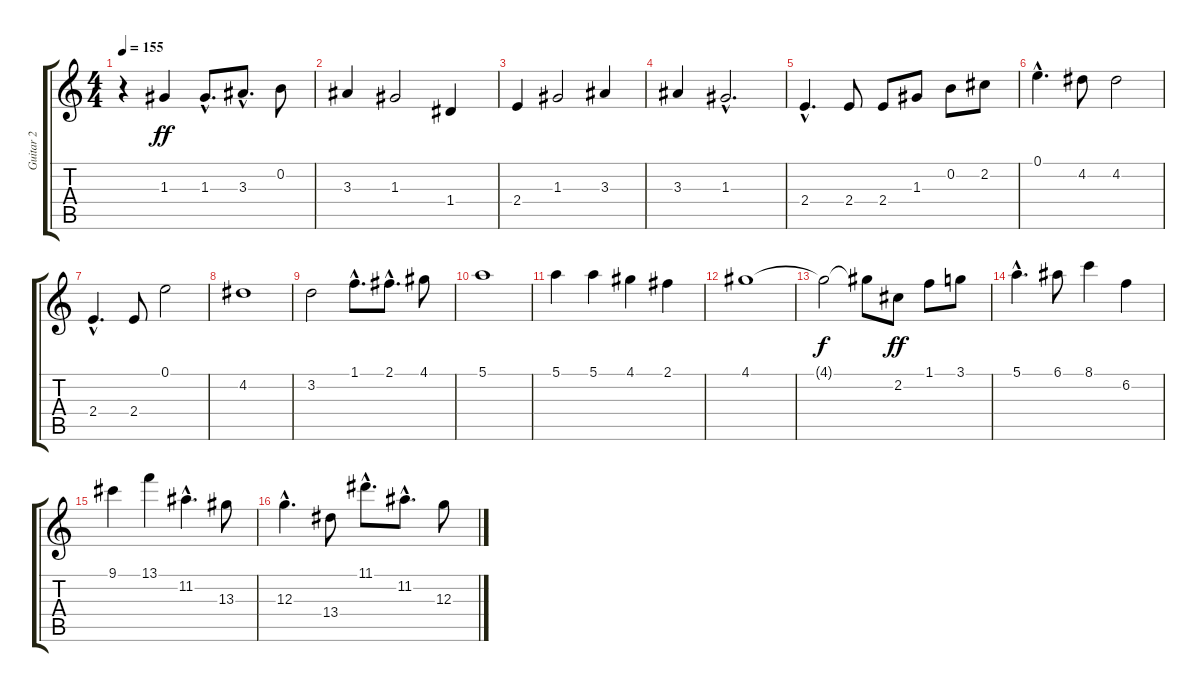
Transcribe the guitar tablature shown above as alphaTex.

\track ("Guitar 2" "Guitar 2") {instrument distortionguitar}
\staff {score tabs}
\tuning (E4 B3 G3 D3 A2 E2) {hide}
\ts (4 4)
\tempo 155
\clef g2
\ks c
r.4{dy ff} 1.3.4 1.3{hac}.8{d} 3.3{hac}.8{d} 0.2.8 |
3.3.4 1.3.2 1.4.4 |
2.4.4 1.3.2 3.3.4 |
3.3.4 1.3{hac}.2{d} |
2.4{hac}.4{d} 2.4.8 2.4.8 1.3.8 0.2.8 2.2.8 |
0.1{hac}.4{d} 4.2.8 4.2.2 |
2.4{hac}.4{d} 2.4.8 0.1.2 |
4.2.1 |
3.2.2 1.1{hac}.8{d} 2.1{hac}.8{d} 4.1.8 |
5.1.1 |
5.1.4 5.1.4 4.1.4 2.1.4 |
4.1.1 |
4.1{t}.2{dy f} 4.1{t}.8 2.2.8{dy ff} 1.1.8 3.1.8 |
5.1{hac}.4{d} 6.1.8 8.1.4 6.2.4 |
9.1.4 13.1.4 11.2{hac}.4{d} 13.3.8 |
12.3{hac}.4{d} 13.4.8 11.1{hac}.8{d} 11.2{hac}.8{d} 12.3.8
